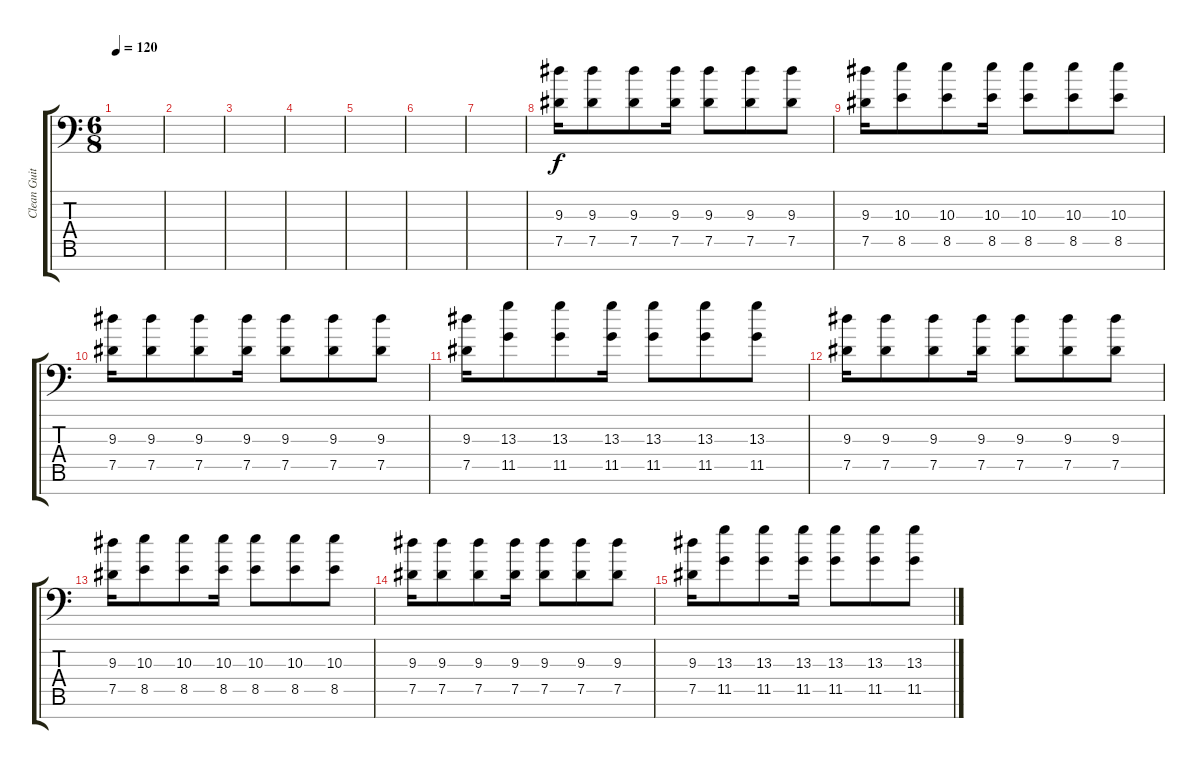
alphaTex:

\track ("Clean Guitar" "Clean Guit") {instrument acousticguitarnylon}
\staff {score tabs}
\tuning (Eb4 Bb3 Gb3 Db3 Ab2 Eb2 Bb1) {hide}
\ts (6 8)
\tempo 120
\clef f4
\ks c
|
|
|
|
|
|
|
(9.3 7.5).16 (9.3 7.5).8 (9.3 7.5).8 (9.3 7.5).16 (9.3 7.5).8 (9.3 7.5).8 (9.3 7.5).8 |
(9.3 7.5).16 (10.3 8.5).8 (10.3 8.5).8 (10.3 8.5).16 (10.3 8.5).8 (10.3 8.5).8 (10.3 8.5).8 |
(9.3 7.5).16 (9.3 7.5).8 (9.3 7.5).8 (9.3 7.5).16 (9.3 7.5).8 (9.3 7.5).8 (9.3 7.5).8 |
(9.3 7.5).16 (13.3 11.5).8 (13.3 11.5).8 (13.3 11.5).16 (13.3 11.5).8 (13.3 11.5).8 (13.3 11.5).8 |
(9.3 7.5).16 (9.3 7.5).8 (9.3 7.5).8 (9.3 7.5).16 (9.3 7.5).8 (9.3 7.5).8 (9.3 7.5).8 |
(9.3 7.5).16 (10.3 8.5).8 (10.3 8.5).8 (10.3 8.5).16 (10.3 8.5).8 (10.3 8.5).8 (10.3 8.5).8 |
(9.3 7.5).16 (9.3 7.5).8 (9.3 7.5).8 (9.3 7.5).16 (9.3 7.5).8 (9.3 7.5).8 (9.3 7.5).8 |
(9.3 7.5).16 (13.3 11.5).8 (13.3 11.5).8 (13.3 11.5).16 (13.3 11.5).8 (13.3 11.5).8 (13.3 11.5).8
